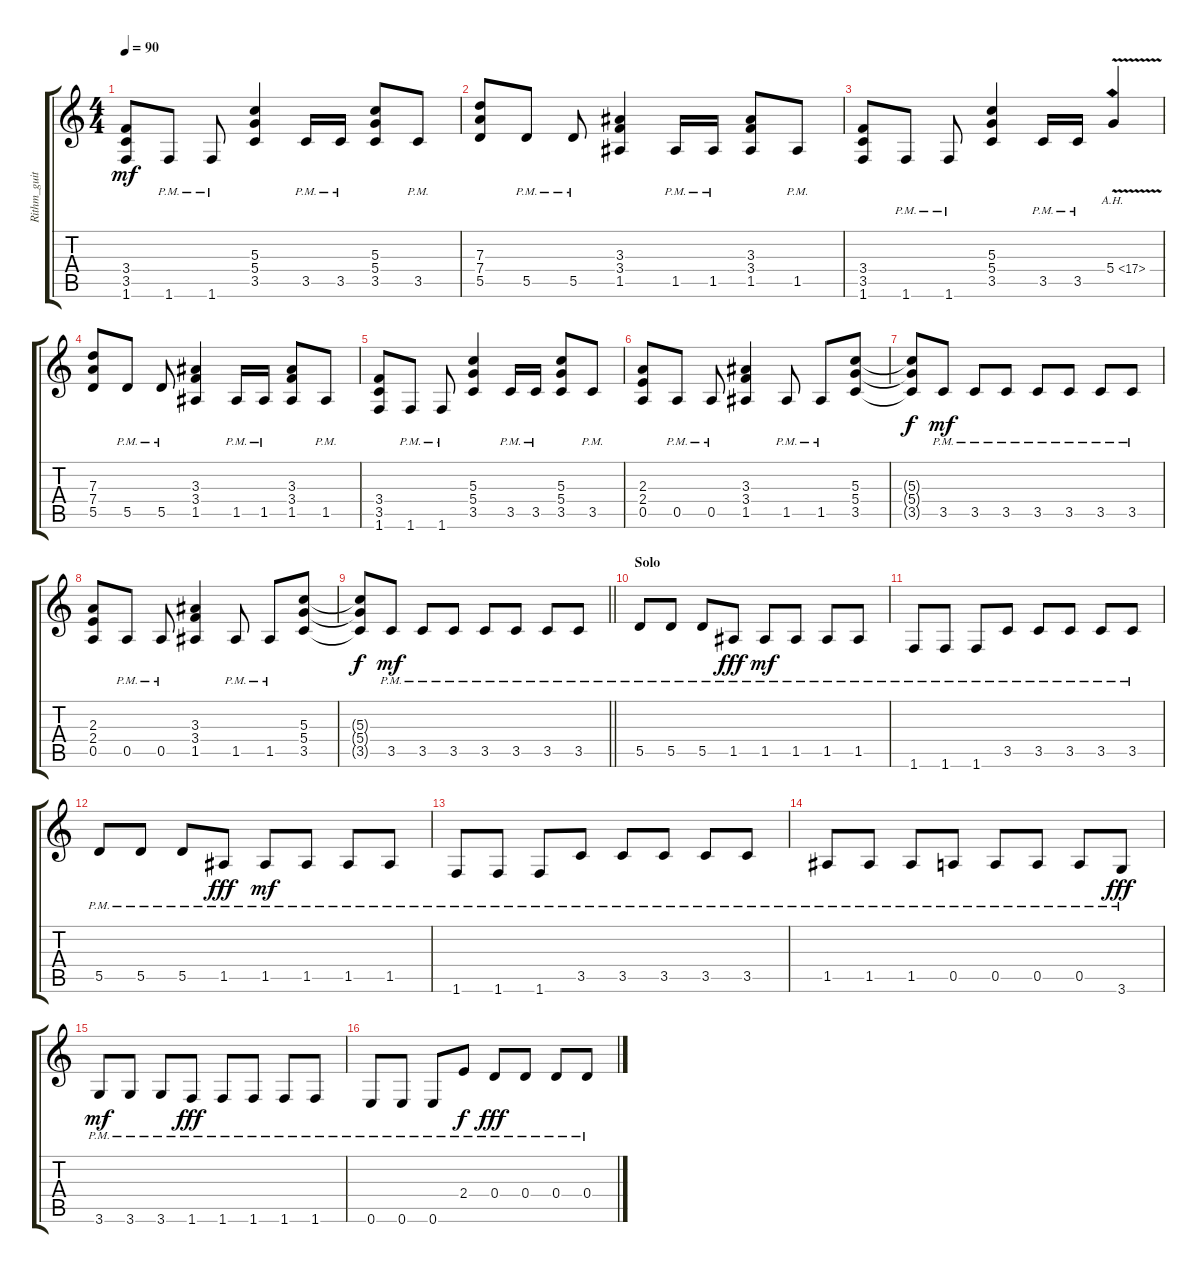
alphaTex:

\track ("Rithm_guitar" "Rithm_guit") {instrument electricguitarclean}
\staff {score tabs}
\tuning (E4 B3 G3 D3 A2 E2) {hide}
\ts (4 4)
\tempo 90
\clef g2
\ks c
(3.4 3.5 1.6).8{dy mf} 1.6{pm}.8 1.6{pm}.8 (5.3 5.4 3.5).4 3.5{pm}.16 3.5{pm}.16 (5.3 5.4 3.5).8 3.5{pm}.8 |
(7.3 7.4 5.5).8 5.5{pm}.8 5.5{pm}.8 (3.3 3.4 1.5).4 1.5{pm}.16 1.5{pm}.16 (3.3 3.4 1.5).8 1.5{pm}.8 |
(3.4 3.5 1.6).8 1.6{pm}.8 1.6{pm}.8 (5.3 5.4 3.5).4 3.5{pm}.16 3.5{pm}.16 5.4{ah 12 v}.4 |
(7.3 7.4 5.5).8 5.5{pm}.8 5.5{pm}.8 (3.3 3.4 1.5).4 1.5{pm}.16 1.5{pm}.16 (3.3 3.4 1.5).8 1.5{pm}.8 |
(3.4 3.5 1.6).8 1.6{pm}.8 1.6{pm}.8 (5.3 5.4 3.5).4 3.5{pm}.16 3.5{pm}.16 (5.3 5.4 3.5).8 3.5{pm}.8 |
(2.3 2.4 0.5).8 0.5{pm}.8 0.5{pm}.8 (3.3 3.4 1.5).4 1.5{pm}.8 1.5{pm}.8 (5.3 5.4 3.5).8 |
(5.3{t} 5.4{t} 3.5{t}).8{dy f} 3.5{pm}.8{dy mf} 3.5{pm}.8 3.5{pm}.8 3.5{pm}.8 3.5{pm}.8 3.5{pm}.8 3.5{pm}.8 |
(2.3 2.4 0.5).8 0.5{pm}.8 0.5{pm}.8 (3.3 3.4 1.5).4 1.5{pm}.8 1.5{pm}.8 (5.3 5.4 3.5).8 |
\barLineRight lightlight
(5.3{t} 5.4{t} 3.5{t}).8{dy f} 3.5{pm}.8{dy mf} 3.5{pm}.8 3.5{pm}.8 3.5{pm}.8 3.5{pm}.8 3.5{pm}.8 3.5{pm}.8 |
\section ("" "Solo")
5.5{pm}.8 5.5{pm}.8 5.5{pm}.8 1.5{pm}.8{dy fff} 1.5{pm}.8{dy mf} 1.5{pm}.8 1.5{pm}.8 1.5{pm}.8 |
1.6{pm}.8 1.6{pm}.8 1.6{pm}.8 3.5{pm}.8 3.5{pm}.8 3.5{pm}.8 3.5{pm}.8 3.5{pm}.8 |
5.5{pm}.8 5.5{pm}.8 5.5{pm}.8 1.5{pm}.8{dy fff} 1.5{pm}.8{dy mf} 1.5{pm}.8 1.5{pm}.8 1.5{pm}.8 |
1.6{pm}.8 1.6{pm}.8 1.6{pm}.8 3.5{pm}.8 3.5{pm}.8 3.5{pm}.8 3.5{pm}.8 3.5{pm}.8 |
1.5{pm}.8 1.5{pm}.8 1.5{pm}.8 0.5{pm}.8 0.5{pm}.8 0.5{pm}.8 0.5{pm}.8 3.6{pm}.8{dy fff} |
3.6{pm}.8{dy mf} 3.6{pm}.8 3.6{pm}.8 1.6{pm}.8{dy fff} 1.6{pm}.8 1.6{pm}.8 1.6{pm}.8 1.6{pm}.8 |
0.6{pm}.8 0.6{pm}.8 0.6{pm}.8 2.4{pm}.8{dy f} 0.4{pm}.8{dy fff} 0.4{pm}.8 0.4{pm}.8 0.4{pm}.8
